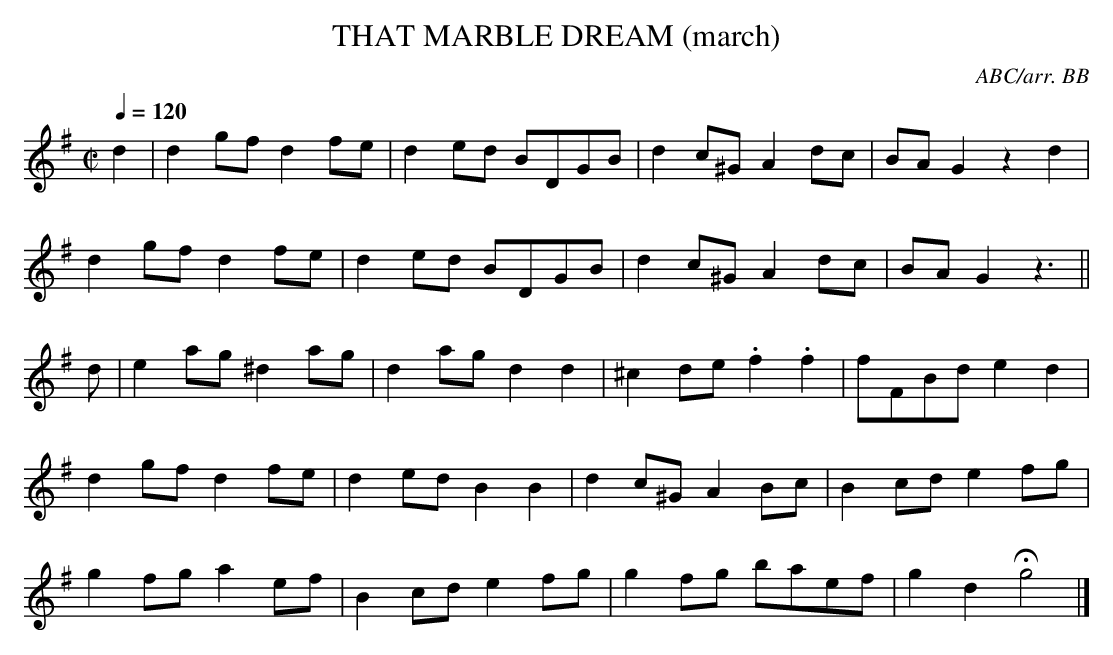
X:1
T:THAT MARBLE DREAM (march)
C:ABC/arr. BB
Y:"Straight Jig"; "adapted from 'The Bohemian Girl' " [Balfe]
Q:1/4=120
M:C|
L:1/8
K:G
d2|d2gf d2fe|d2ed BDGB|d2c^G A2dc|BAG2 z2 d2|
d2gf d2fe|d2ed BDGB|d2c^G A2dc|BAG2 z3 ||
d|e2ag ^d2ag|d2ag d2d2|^c2de .f2.f2|fFBd e2d2|
d2gf d2fe|d2ed B2B2|d2c^G A2Bc|B2cd e2fg|
g2fg a2ef|B2cd e2fg|g2fg baef|g2d2Hg4 |]
